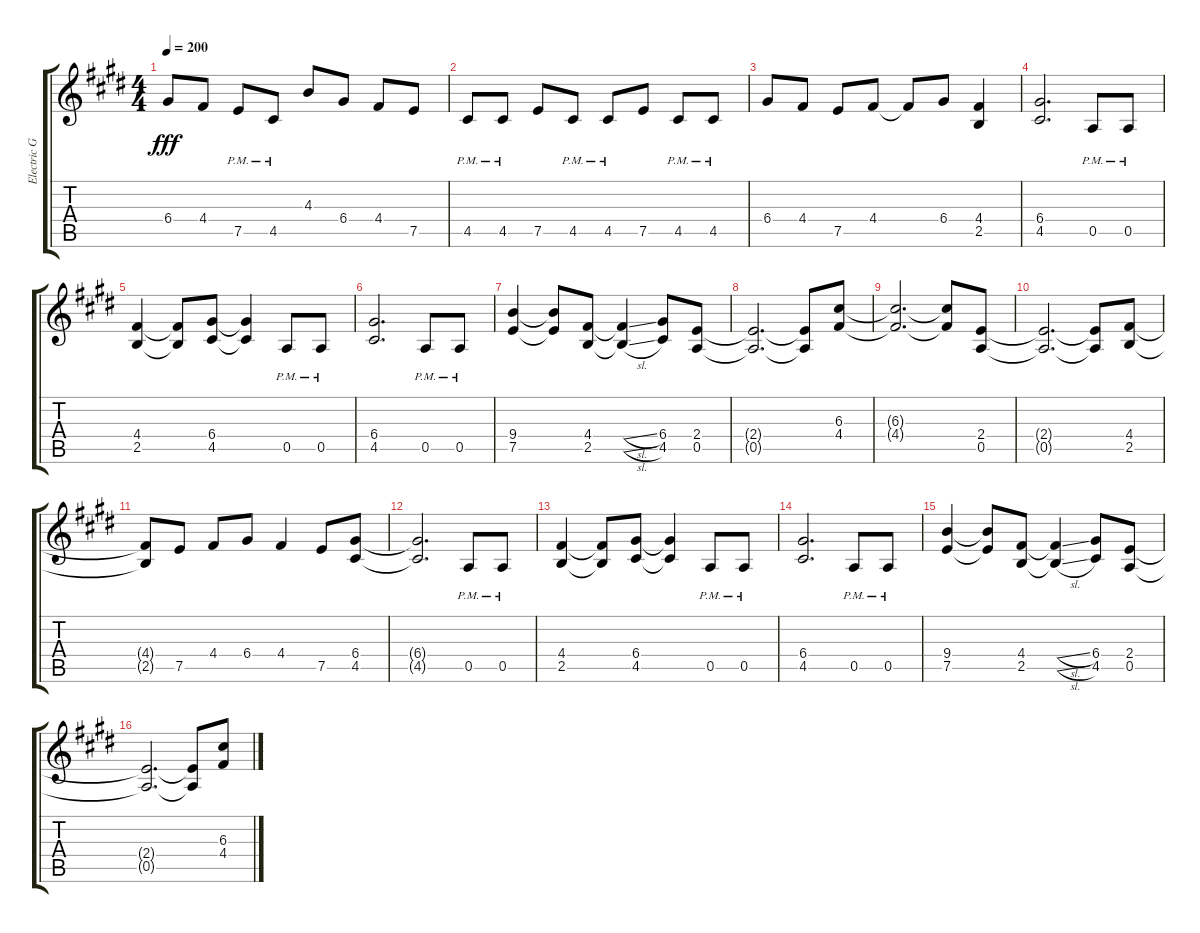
\track ("Electric Guitar" "Electric G") {instrument distortionguitar}
\staff {score tabs}
\tuning (E4 B3 G3 D3 A2 E2) {hide}
\ts (4 4)
\tempo 200
\clef g2
\ks c#minor
6.4{t}.8{dy fff} 4.4.8 7.5{pm}.8 4.5{pm}.8 4.3.8 6.4.8 4.4.8 7.5.8 |
4.5{pm}.8 4.5{pm}.8 7.5.8 4.5{pm}.8 4.5{pm}.8 7.5.8 4.5{pm}.8 4.5{pm}.8 |
6.4.8 4.4.8 7.5.8 4.4.8 4.4{t}.8 6.4.8 (4.4 2.5).4 |
(6.4 4.5).2{d} 0.5{pm}.8 0.5{pm}.8 |
(4.4 2.5).4 (4.4{t} 2.5{t}).8 (6.4 4.5).8 (6.4{t} 4.5{t}).4 0.5{pm}.8 0.5{pm}.8 |
(6.4 4.5).2{d} 0.5{pm}.8 0.5{pm}.8 |
(9.4 7.5).4 (9.4{t} 7.5{t}).8 (4.4 2.5).8 (4.4{sl t} 2.5{sl t}).4 (6.4 4.5).8 (2.4 0.5).8 |
(2.4{t} 0.5{t}).2{d} (2.4{t} 0.5{t}).8 (6.3 4.4).8 |
(6.3{t} 4.4{t}).2{d} (6.3{t} 4.4{t}).8 (2.4 0.5).8 |
(2.4{t} 0.5{t}).2{d} (2.4{t} 0.5{t}).8 (4.4 2.5).8 |
(4.4{t} 2.5{t}).8 7.5.8 4.4.8 6.4.8 4.4.4 7.5.8 (6.4 4.5).8 |
(6.4{t} 4.5{t}).2{d} 0.5{pm}.8 0.5{pm}.8 |
(4.4 2.5).4 (4.4{t} 2.5{t}).8 (6.4 4.5).8 (6.4{t} 4.5{t}).4 0.5{pm}.8 0.5{pm}.8 |
(6.4 4.5).2{d} 0.5{pm}.8 0.5{pm}.8 |
(9.4 7.5).4 (9.4{t} 7.5{t}).8 (4.4 2.5).8 (4.4{sl t} 2.5{sl t}).4 (6.4 4.5).8 (2.4 0.5).8 |
(2.4{t} 0.5{t}).2{d} (2.4{t} 0.5{t}).8 (6.3 4.4).8
